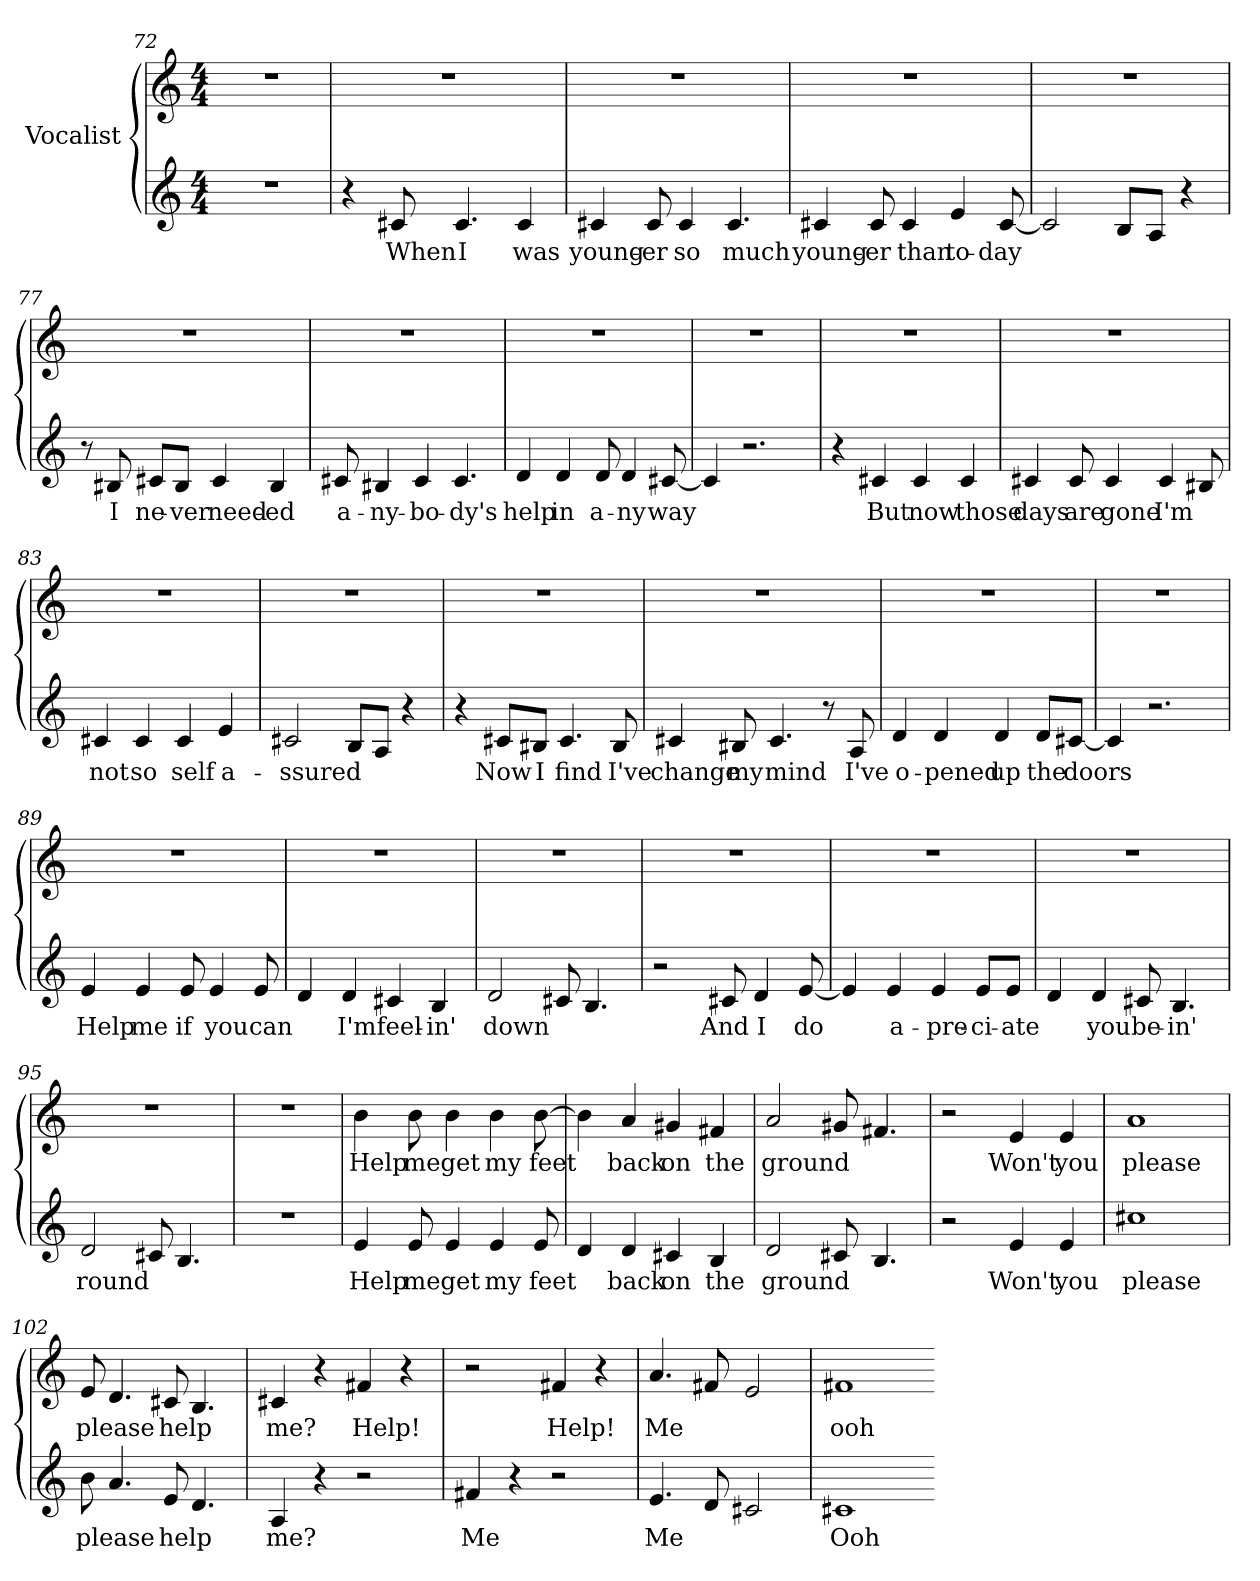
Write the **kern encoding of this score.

**kern	**text	**kern	**text
*part1	*part1	*part1	*part1
*staff2	*staff2	*staff1	*staff1
*I"Vocalist	*	*	*
*clefG2	*	*clefG2	*
*M4/4	*	*M4/4	*
=72	=72	=72	=72
1r	.	1r	.
=73	=73	=73	=73
4r	.	1r	.
8c#X	When	.	.
4.c#	I	.	.
4c#	was	.	.
=74	=74	=74	=74
4c#X	young-	1r	.
8c#	-er	.	.
4c#	so	.	.
4.c#	much	.	.
=75	=75	=75	=75
4c#X	young-	1r	.
8c#	-er	.	.
4c#	than	.	.
4e	to-	.	.
[8c#	day	.	.
=76	=76	=76	=76
2c#]	_	1r	.
8B/L	_	.	.
8A/J	_	.	.
4r	.	.	.
=77	=77	=77	=77
8r	.	1r	.
8B#X	I	.	.
8c#X/L	ne-	.	.
8B#/J	-ver	.	.
4c#	need-	.	.
4B#	-ed	.	.
=78	=78	=78	=78
8c#X	a-	1r	.
4B#X	-ny-	.	.
4c#	-bo-	.	.
4.c#	-dy's	.	.
=79	=79	=79	=79
4d	help	1r	.
4d	in	.	.
8d	a-	.	.
4d	-ny	.	.
[8c#X	way	.	.
=80	=80	=80	=80
4c#]	_	1r	.
2.r	.	.	.
=81	=81	=81	=81
4r	.	1r	.
4c#X	But	.	.
4c#	now	.	.
4c#	those	.	.
=82	=82	=82	=82
4c#X	days	1r	.
8c#	are	.	.
4c#	gone	.	.
4c#	I'm	.	.
8B#X	_	.	.
=83	=83	=83	=83
4c#X	not	1r	.
4c#	so	.	.
4c#	self	.	.
4e	a-	.	.
=84	=84	=84	=84
2c#X	-ssured	1r	.
8B/L	_	.	.
8A/J	_	.	.
4r	.	.	.
=85	=85	=85	=85
4r	.	1r	.
8c#X/L	Now	.	.
8B#X/J	I	.	.
4.c#	find	.	.
8B#	I've	.	.
=86	=86	=86	=86
4c#X	change	1r	.
8B#X	my	.	.
4.c#	mind	.	.
8r	.	.	.
8A	I've	.	.
=87	=87	=87	=87
4d	o-	1r	.
4d	-pened	.	.
4d	up	.	.
8d/L	the	.	.
[8c#X/J	doors	.	.
=88	=88	=88	=88
4c#]	_	1r	.
2.r	.	.	.
=89	=89	=89	=89
4e	Help	1r	.
4e	me	.	.
8e	if	.	.
4e	you	.	.
8e	can	.	.
=90	=90	=90	=90
4d	_	1r	.
4d	I'm	.	.
4c#X	feel-	.	.
4B	-in'	.	.
=91	=91	=91	=91
2d	down	1r	.
8c#X	_	.	.
4.B	_	.	.
=92	=92	=92	=92
2r	.	1r	.
8c#X	And	.	.
4d	I	.	.
[8e	do	.	.
=93	=93	=93	=93
4e]	_	1r	.
4e	a-	.	.
4e	-pre-	.	.
8e/L	-ci-	.	.
8e/J	-ate	.	.
=94	=94	=94	=94
4d	_	1r	.
4d	you	.	.
8c#X	be-	.	.
4.B	-in'	.	.
=95	=95	=95	=95
2d	round	1r	.
8c#X	_	.	.
4.B	_	.	.
=96	=96	=96	=96
1r	.	1r	.
=97	=97	=97	=97
4e	Help	4b	Help
8e	me	8b	me
4e	get	4b	get
4e	my	4b	my
8e	feet	[8b	feet
=98	=98	=98	=98
4d	_	4b]	_
4d	back	4a	back
4c#X	on	4g#X	on
4B	the	4f#X	the
=99	=99	=99	=99
2d	ground	2a	ground
8c#X	_	8g#X	_
4.B	_	4.f#X	_
=100	=100	=100	=100
2r	.	2r	.
4e	Won't	4e	Won't
4e	you	4e	you
=101	=101	=101	=101
1cc#X	please	1a	please
=102	=102	=102	=102
8b	please	8e	please
4.a	_	4.d	_
8e	help	8c#X	help
4.d	_	4.B	_
=103	=103	=103	=103
4A	me?	4c#X	me?
4r	.	4r	.
2r	.	4f#X	Help!
.	.	4r	.
=104	=104	=104	=104
4f#X	Me	2r	.
4r	.	.	.
2r	.	4f#X	Help!
.	.	4r	.
=105	=105	=105	=105
4.e	Me	4.a	Me
8d	_	8f#X	_
2c#X	_	2e	_
=106	=106	=106	=106
1c#X	Ooh	1f#X	ooh
=-	=-	=-	=-
*-	*-	*-	*-
